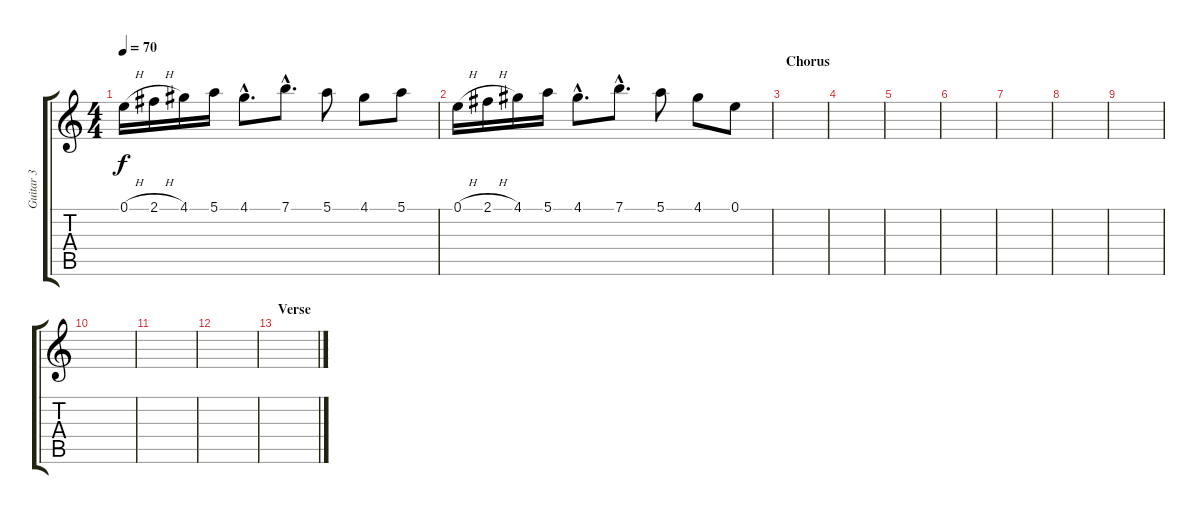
\track ("Guitar 3" "Guitar 3") {instrument distortionguitar}
\staff {score tabs}
\tuning (E4 B3 G3 D3 A2 E2) {hide}
\ts (4 4)
\tempo 70
\clef g2
\ks c
0.1{h}.16{dy f} 2.1{h}.16 4.1.16 5.1.16 4.1{hac}.8{d} 7.1{hac}.8{d} 5.1.8 4.1.8 5.1.8 |
0.1{h}.16 2.1{h}.16 4.1.16 5.1.16 4.1{hac}.8{d} 7.1{hac}.8{d} 5.1.8 4.1.8 0.1.8 |
\section ("" "Chorus")
|
|
|
|
|
|
|
|
|
|
\section ("" "Verse")
